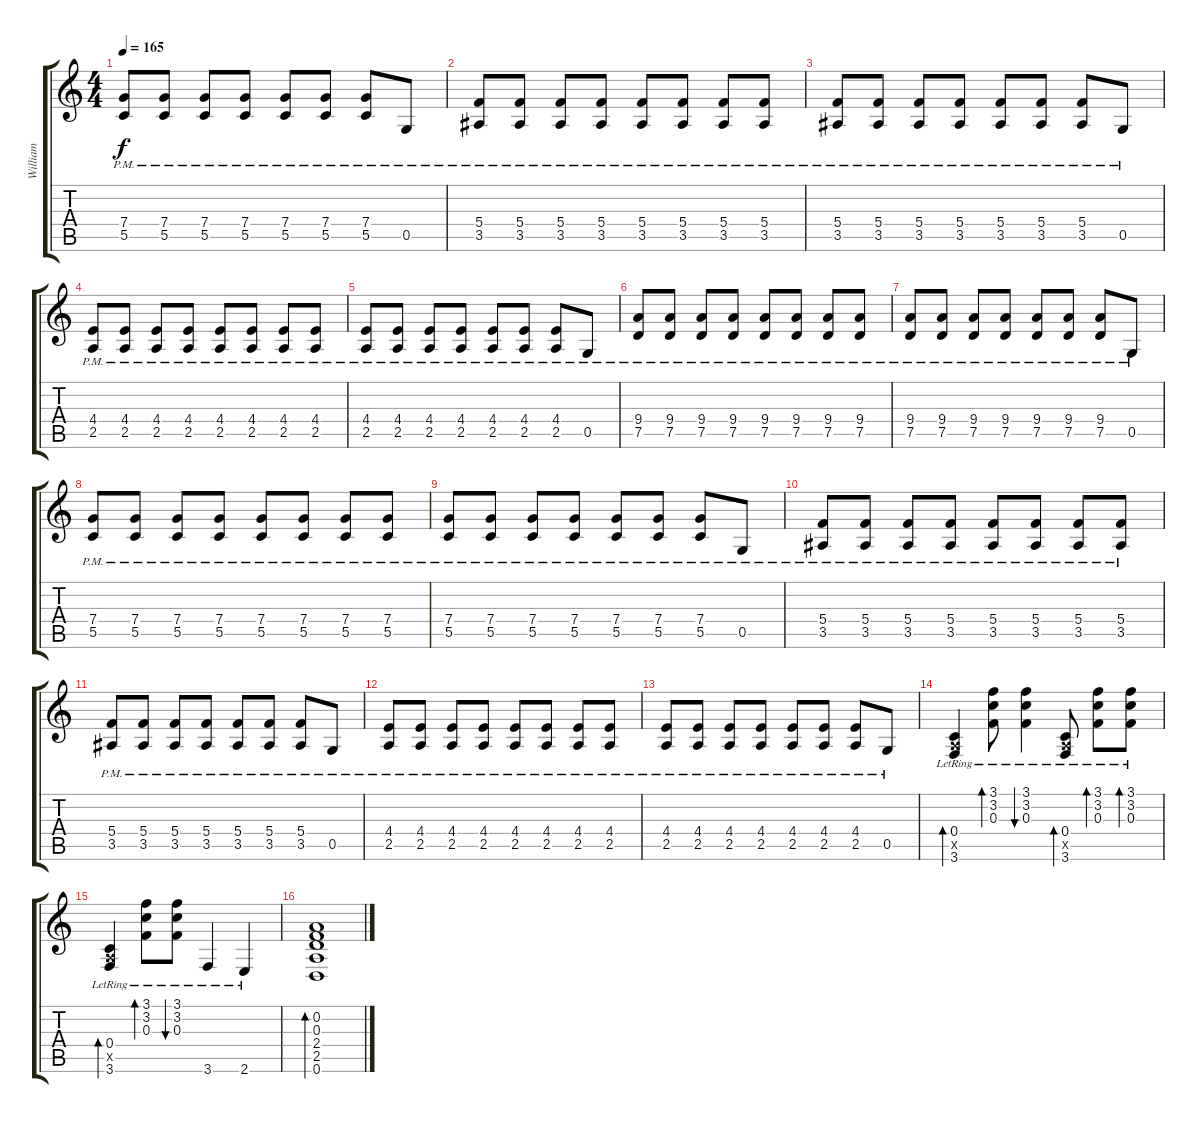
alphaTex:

\track ("William" "William") {instrument distortionguitar}
\staff {score tabs}
\tuning (D4 A3 F3 C3 G2 D2) {hide}
\ts (4 4)
\tempo 165
\clef g2
\ks c
(7.4{pm} 5.5{pm}).8{dy f} (7.4{pm} 5.5{pm}).8 (7.4{pm} 5.5{pm}).8 (7.4{pm} 5.5{pm}).8 (7.4{pm} 5.5{pm}).8 (7.4{pm} 5.5{pm}).8 (7.4{pm} 5.5{pm}).8 0.5{pm}.8 |
(5.4{pm} 3.5{pm}).8 (5.4{pm} 3.5{pm}).8 (5.4{pm} 3.5{pm}).8 (5.4{pm} 3.5{pm}).8 (5.4{pm} 3.5{pm}).8 (5.4{pm} 3.5{pm}).8 (5.4{pm} 3.5{pm}).8 (5.4{pm} 3.5{pm}).8 |
(5.4{pm} 3.5{pm}).8 (5.4{pm} 3.5{pm}).8 (5.4{pm} 3.5{pm}).8 (5.4{pm} 3.5{pm}).8 (5.4{pm} 3.5{pm}).8 (5.4{pm} 3.5{pm}).8 (5.4{pm} 3.5{pm}).8 0.5{pm}.8 |
(4.4{pm} 2.5{pm}).8 (4.4{pm} 2.5{pm}).8 (4.4{pm} 2.5{pm}).8 (4.4{pm} 2.5{pm}).8 (4.4{pm} 2.5{pm}).8 (4.4{pm} 2.5{pm}).8 (4.4{pm} 2.5{pm}).8 (4.4{pm} 2.5{pm}).8 |
(4.4{pm} 2.5{pm}).8 (4.4{pm} 2.5{pm}).8 (4.4{pm} 2.5{pm}).8 (4.4{pm} 2.5{pm}).8 (4.4{pm} 2.5{pm}).8 (4.4{pm} 2.5{pm}).8 (4.4{pm} 2.5{pm}).8 0.5{pm}.8 |
(9.4{pm} 7.5{pm}).8 (9.4{pm} 7.5{pm}).8 (9.4{pm} 7.5{pm}).8 (9.4{pm} 7.5{pm}).8 (9.4{pm} 7.5{pm}).8 (9.4{pm} 7.5{pm}).8 (9.4{pm} 7.5{pm}).8 (9.4{pm} 7.5{pm}).8 |
(9.4{pm} 7.5{pm}).8 (9.4{pm} 7.5{pm}).8 (9.4{pm} 7.5{pm}).8 (9.4{pm} 7.5{pm}).8 (9.4{pm} 7.5{pm}).8 (9.4{pm} 7.5{pm}).8 (9.4{pm} 7.5{pm}).8 0.5{pm}.8 |
(7.4{pm} 5.5{pm}).8 (7.4{pm} 5.5{pm}).8 (7.4{pm} 5.5{pm}).8 (7.4{pm} 5.5{pm}).8 (7.4{pm} 5.5{pm}).8 (7.4{pm} 5.5{pm}).8 (7.4{pm} 5.5{pm}).8 (7.4{pm} 5.5{pm}).8 |
(7.4{pm} 5.5{pm}).8 (7.4{pm} 5.5{pm}).8 (7.4{pm} 5.5{pm}).8 (7.4{pm} 5.5{pm}).8 (7.4{pm} 5.5{pm}).8 (7.4{pm} 5.5{pm}).8 (7.4{pm} 5.5{pm}).8 0.5{pm}.8 |
(5.4{pm} 3.5{pm}).8 (5.4{pm} 3.5{pm}).8 (5.4{pm} 3.5{pm}).8 (5.4{pm} 3.5{pm}).8 (5.4{pm} 3.5{pm}).8 (5.4{pm} 3.5{pm}).8 (5.4{pm} 3.5{pm}).8 (5.4{pm} 3.5{pm}).8 |
(5.4{pm} 3.5{pm}).8 (5.4{pm} 3.5{pm}).8 (5.4{pm} 3.5{pm}).8 (5.4{pm} 3.5{pm}).8 (5.4{pm} 3.5{pm}).8 (5.4{pm} 3.5{pm}).8 (5.4{pm} 3.5{pm}).8 0.5{pm}.8 |
(4.4{pm} 2.5{pm}).8 (4.4{pm} 2.5{pm}).8 (4.4{pm} 2.5{pm}).8 (4.4{pm} 2.5{pm}).8 (4.4{pm} 2.5{pm}).8 (4.4{pm} 2.5{pm}).8 (4.4{pm} 2.5{pm}).8 (4.4{pm} 2.5{pm}).8 |
(4.4{pm} 2.5{pm}).8 (4.4{pm} 2.5{pm}).8 (4.4{pm} 2.5{pm}).8 (4.4{pm} 2.5{pm}).8 (4.4{pm} 2.5{pm}).8 (4.4{pm} 2.5{pm}).8 (4.4{pm} 2.5{pm}).8 0.5{pm}.8 |
(0.4{lr} 2.5{x} 3.6{lr}).4{bd 60 instrument electricguitarclean} (3.1{lr} 3.2{lr} 0.3{lr}).8{bd 60} (3.1{lr} 3.2{lr} 0.3{lr}).4{bu 60} (0.4{lr} 2.5{x} 3.6{lr}).8{bd 60} (3.1{lr} 3.2{lr} 0.3{lr}).8{bd 60} (3.1{lr} 3.2{lr} 0.3{lr}).8{bd 60} |
(0.4{lr} 2.5{x} 3.6{lr}).4{bd 60} (3.1{lr} 3.2{lr} 0.3{lr}).8{bd 60} (3.1{lr} 3.2{lr} 0.3{lr}).8{bu 60} 3.6{lr}.4 2.6{lr}.4 |
(0.2 0.3 2.4 2.5 0.6).1{bd 60}
